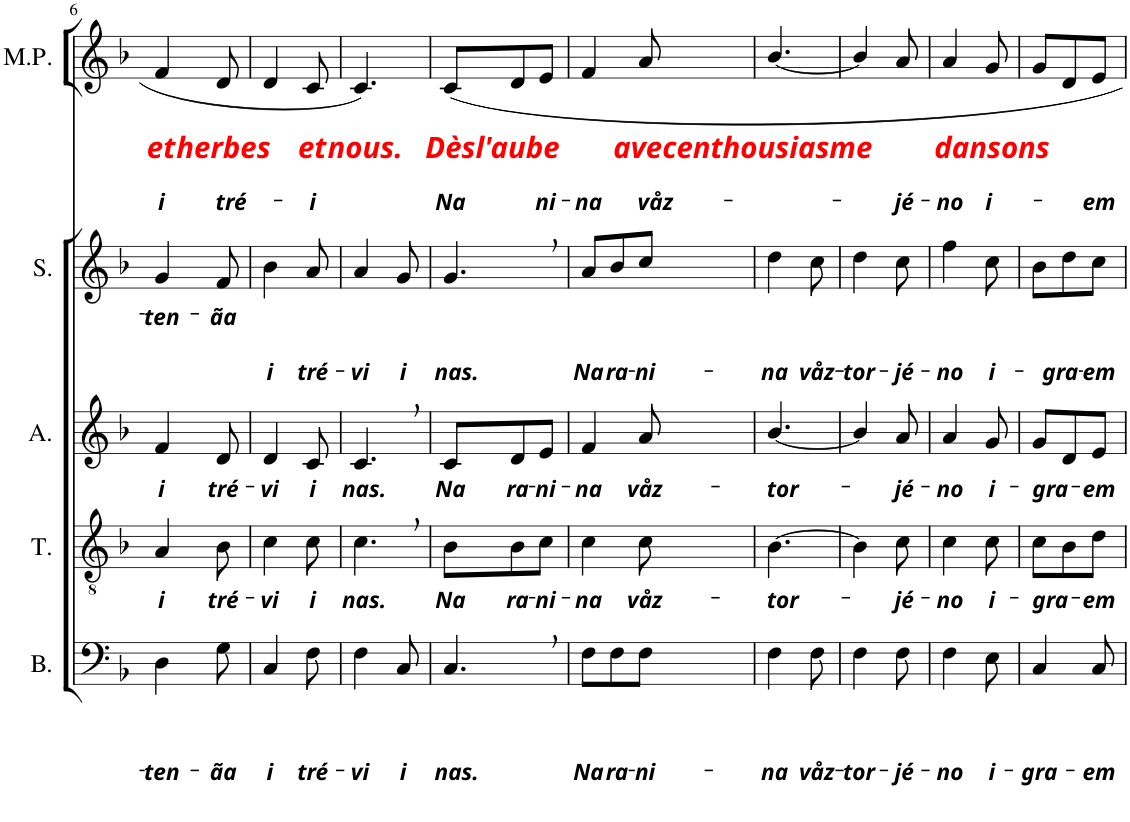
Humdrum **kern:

**kern	**text	**text	**kern	**text	**kern	**text	**kern	**text	**text	**kern	**text	**text
*part5	*part5	*part5	*part4	*part4	*part3	*part3	*part2	*part2	*part2	*part1	*part1	*part1
*staff5	*staff5	*staff5	*staff4	*staff4	*staff3	*staff3	*staff2	*staff2	*staff2	*staff1	*staff1	*staff1
*I"B.	*	*	*I"T.	*	*I"A.	*	*I"S.	*	*	*I"M.P.	*	*
*I'B.	*	*	*I'T.	*	*I'A.	*	*I'S.	*	*	*I'M.P.	*	*
!!LO:PB:g=z
*clefF4	*	*	*clefGv2	*	*clefG2	*	*clefG2	*	*	*clefG2	*	*
*k[b-]	*	*	*k[b-]	*	*k[b-]	*	*k[b-]	*	*	*k[b-]	*	*
*F:	*	*	*F:	*	*F:	*	*F:	*	*	*F:	*	*
*M3/8	*	*	*M3/8	*	*M3/8	*	*M3/8	*	*	*M3/8	*	*
=6	=6	=6	=6	=6	=6	=6	=6	=6	=6	=6	=6	=6
!	!	!LO:LY:b	!	!LO:LY:b	!	!LO:LY:b	!	!LO:LY:b	!	!	!LO:LY:b:color=#FF0000	!LO:LY:b
4D\	.	-ten-	4A/	i	4f/	i	4g/	-ten-	.	4f/	et	i
!	!	!LO:LY:b	!	!LO:LY:b	!	!LO:LY:b	!	!LO:LY:b	!	!	!LO:LY:b:color=#FF0000	!LO:LY:b
8G\	.	-ãa	8B-\	tré-	8d/	tré-	8f/	-ãa	.	8d/	herbes	tré-
=7	=7	=7	=7	=7	=7	=7	=7	=7	=7	=7	=7	=7
!	!	!LO:LY:b	!	!LO:LY:b	!	!LO:LY:b	!	!	!LO:LY:b	!	!	!
4C/	.	i	4c\	-vi	4d/	-vi	4b-\	.	i	4d/	.	.
!	!	!LO:LY:b	!	!LO:LY:b	!	!LO:LY:b	!	!	!LO:LY:b	!	!LO:LY:b:color=#FF0000	!LO:LY:b
8F\	.	tré-	8c\	i	8c/	i	8a/	.	tré-	8c/	et	-i
=8	=8	=8	=8	=8	=8	=8	=8	=8	=8	=8	=8	=8
!	!	!LO:LY:b	!	!LO:LY:b	!	!LO:LY:b	!	!	!LO:LY:b	!	!LO:LY:b:color=#FF0000	!
4F\	.	-vi	4.c,\	nas.	4.c,/	nas.	4a/	.	-vi	4.c/	nous.	.
!	!	!LO:LY:b	!	!	!	!	!	!	!LO:LY:b	!	!	!
8C/	.	i	.	.	.	.	8g/	.	i	.	.	.
=9	=9	=9	=9	=9	=9	=9	=9	=9	=9	=9	=9	=9
!	!	!LO:LY:b	!	!LO:LY:b	!	!LO:LY:b	!	!	!LO:LY:b	!	!LO:LY:b:color=#FF0000	!LO:LY:b
4.C,/	.	nas.	8B-\L	Na	8c/L	Na	4.g,/	.	nas.	8c/L	Dès	Na
!	!	!	!	!LO:LY:b	!	!LO:LY:b	!	!	!	!	!LO:LY:b:color=#FF0000	!
.	.	.	8B-\	ra-	8d/	ra-	.	.	.	8d/	l'aube	.
!	!	!	!	!LO:LY:b	!	!LO:LY:b	!	!	!	!	!	!LO:LY:b
.	.	.	8c\J	-ni-	8e/J	-ni-	.	.	.	8e/J	.	ni-
=10	=10	=10	=10	=10	=10	=10	=10	=10	=10	=10	=10	=10
!	!	!LO:LY:b	!	!LO:LY:b	!	!LO:LY:b	!	!	!LO:LY:b	!	!	!LO:LY:b
8F\L	.	Na	4c\	-na	4f/	-na	8a/L	.	Na	4f/	.	-na
!	!	!LO:LY:b	!	!	!	!	!	!	!LO:LY:b	!	!	!
8F\	.	ra-	.	.	.	.	8b-/	.	ra-	.	.	.
!	!	!LO:LY:b	!	!LO:LY:b	!	!LO:LY:b	!	!	!LO:LY:b	!	!LO:LY:b:color=#FF0000	!LO:LY:b
8F\J	.	-ni-	8c\	våz-	8a/	våz-	8cc/J	.	-ni-	8a/	avec	våz-
=11	=11	=11	=11	=11	=11	=11	=11	=11	=11	=11	=11	=11
!	!	!LO:LY:b	!	!LO:LY:b	!	!LO:LY:b	!	!	!LO:LY:b	!	!LO:LY:b:color=#FF0000	!
4F\	.	-na	[4.B-\	-tor-	[4.b-/	-tor-	4dd\	.	-na	[4.b-/	enthousiasme	.
!	!	!LO:LY:b	!	!	!	!	!	!	!LO:LY:b	!	!	!
8F\	.	våz-	.	.	.	.	8cc\	.	våz-	.	.	.
=12	=12	=12	=12	=12	=12	=12	=12	=12	=12	=12	=12	=12
!	!	!LO:LY:b	!	!	!	!	!	!	!LO:LY:b	!	!	!
4F\	.	-tor-	4B-\]	.	4b-/]	.	4dd\	.	-tor-	4b-/]	.	.
!	!	!LO:LY:b	!	!LO:LY:b	!	!LO:LY:b	!	!	!LO:LY:b	!	!	!LO:LY:b
8F\	.	-jé-	8c\	-jé-	8a/	-jé-	8cc\	.	-jé-	8a/	.	-jé-
=13	=13	=13	=13	=13	=13	=13	=13	=13	=13	=13	=13	=13
!	!	!LO:LY:b	!	!LO:LY:b	!	!LO:LY:b	!	!	!LO:LY:b	!	!	!LO:LY:b
4F\	.	-no	4c\	-no	4a/	-no	4ff\	.	-no	4a/	.	-no
!	!	!LO:LY:b	!	!LO:LY:b	!	!LO:LY:b	!	!	!LO:LY:b	!	!LO:LY:b:color=#FF0000	!LO:LY:b
8E\	.	i-	8c\	i-	8g/	i-	8cc\	.	i-	8g/	dansons	i-
=14	=14	=14	=14	=14	=14	=14	=14	=14	=14	=14	=14	=14
!	!	!LO:LY:b	!	!LO:LY:b	!	!LO:LY:b	!	!	!LO:LY:b	!	!	!
4C/	.	-gra-	8c\L	-gra-	8g/L	-gra-	8b-\L	.	-gra-	8g/L	.	.
.	.	.	8B-\	.	8d/	.	8dd\	.	.	8d/	.	.
!	!	!LO:LY:b	!	!LO:LY:b	!	!LO:LY:b	!	!	!LO:LY:b	!	!	!LO:LY:b
8C/	.	-em	8d\J	-em	8e/J	-em	8cc\J	.	-em	8e/J	.	-em
=	=	=	=	=	=	=	=	=	=	=	=	=
*-	*-	*-	*-	*-	*-	*-	*-	*-	*-	*-	*-	*-
